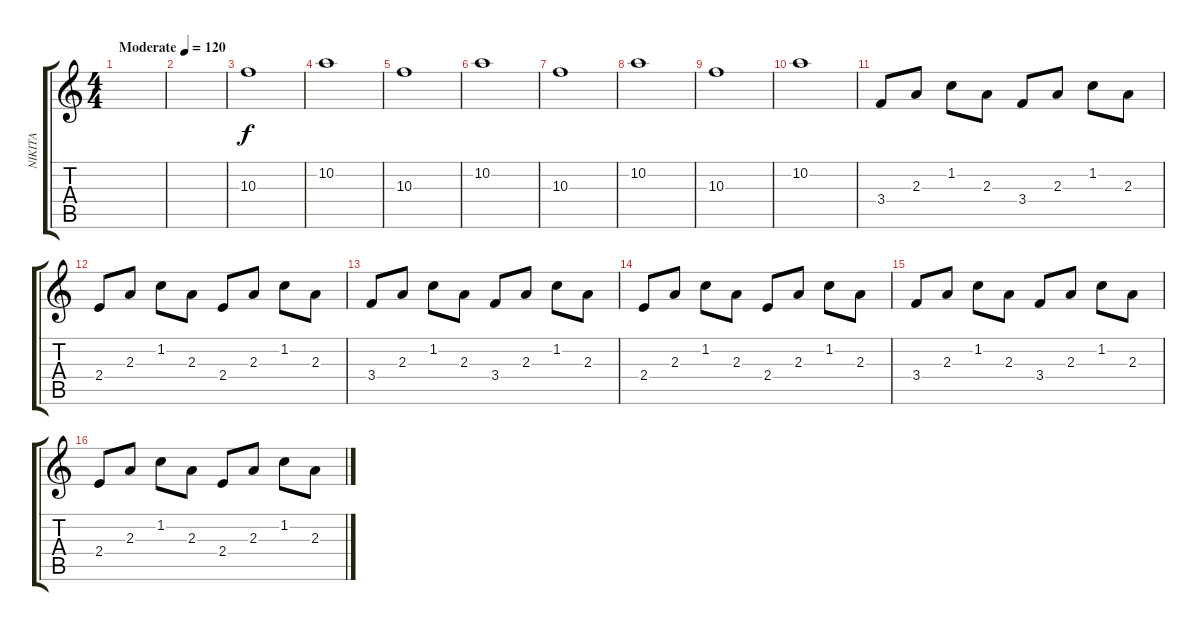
\track ("NIKITA" "NIKITA") {instrument distortionguitar}
\staff {score tabs}
\tuning (E4 B3 G3 D3 A2 E2) {hide}
\ts (4 4)
\tempo (120 "Moderate")
\clef g2
\ks c
|
|
10.3.1{instrument electricguitarjazz} |
10.2.1 |
10.3.1 |
10.2.1 |
10.3.1 |
10.2.1 |
10.3.1 |
10.2.1 |
3.4.8 2.3.8 1.2.8 2.3.8 3.4.8 2.3.8 1.2.8 2.3.8 |
2.4.8 2.3.8 1.2.8 2.3.8 2.4.8 2.3.8 1.2.8 2.3.8 |
3.4.8 2.3.8 1.2.8 2.3.8 3.4.8 2.3.8 1.2.8 2.3.8 |
2.4.8 2.3.8 1.2.8 2.3.8 2.4.8 2.3.8 1.2.8 2.3.8 |
3.4.8 2.3.8 1.2.8 2.3.8 3.4.8 2.3.8 1.2.8 2.3.8 |
2.4.8 2.3.8 1.2.8 2.3.8 2.4.8 2.3.8 1.2.8 2.3.8
